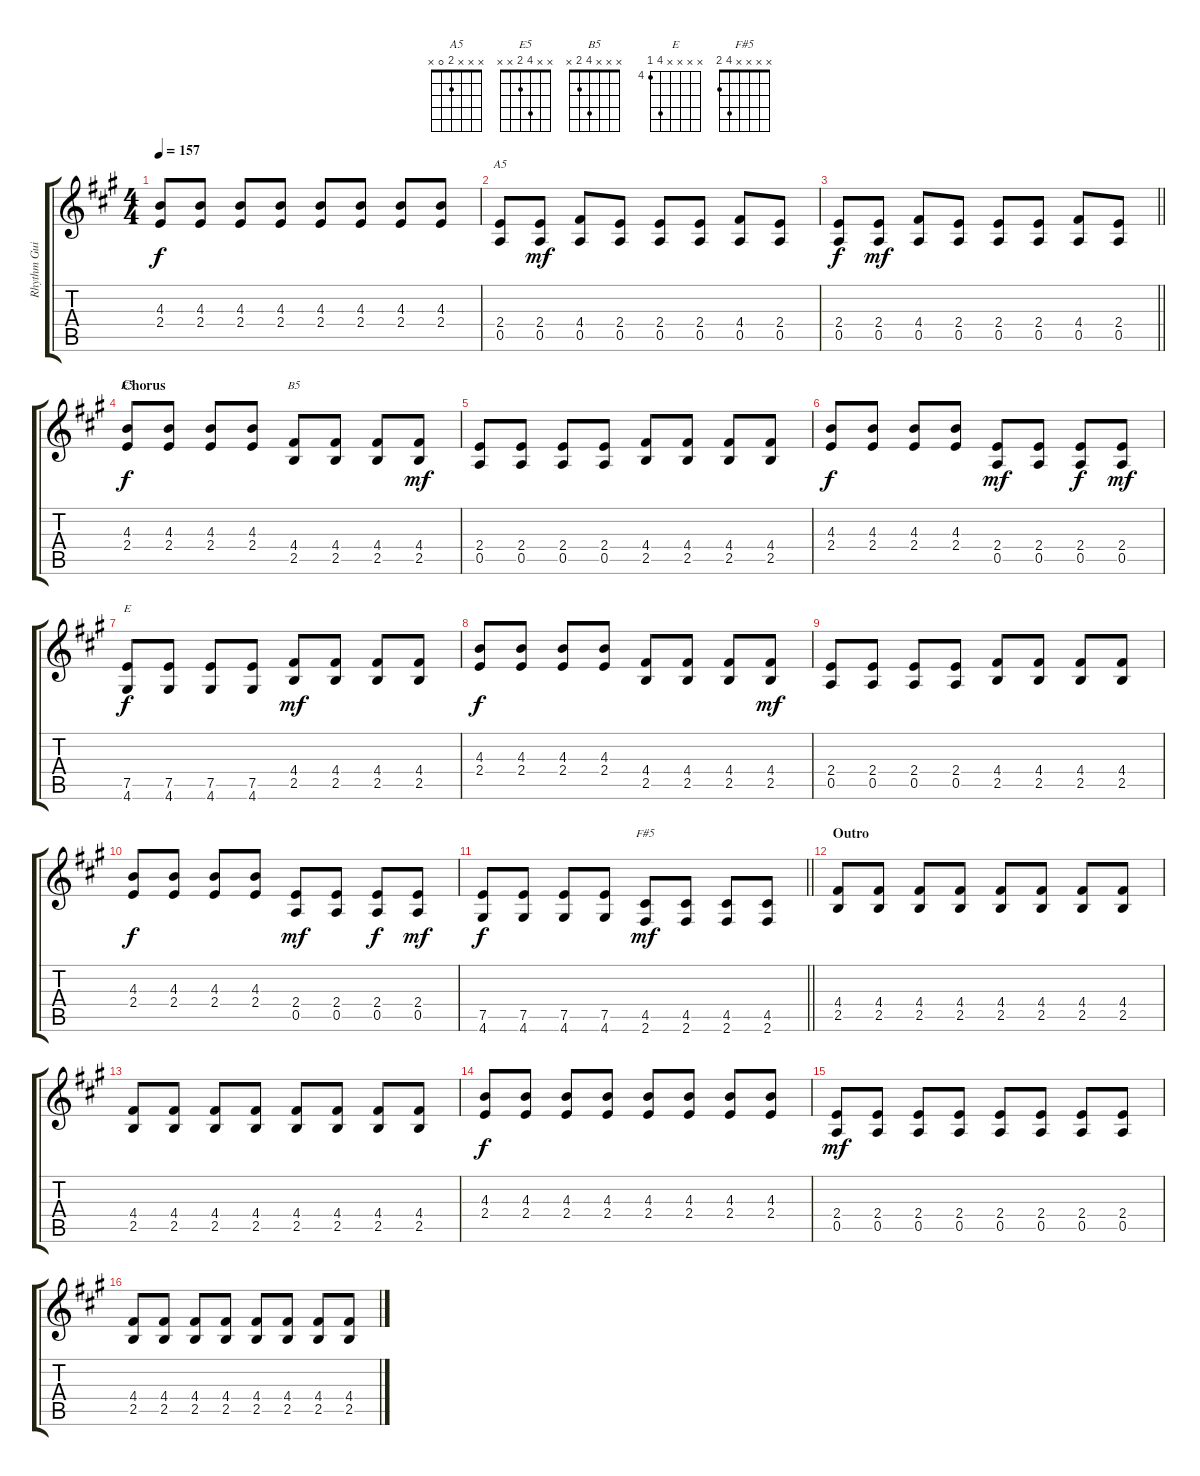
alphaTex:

\track ("Rhythm Guitar" "Rhythm Gui") {instrument electricguitarclean}
\staff {score tabs}
\tuning (E4 B3 G3 D3 A2 E2) {hide}
\chord ("A5" x x x 2 0 x)
\chord ("E5" x x 4 2 x x)
\chord ("B5" x x x 4 2 x)
\chord ("E" x x x x 7 4) {firstfret 4}
\chord ("F#5" x x x x 4 2)
\ts (4 4)
\tempo 157
\clef g2
\ks a
(4.3 2.4).8{dy f} (4.3 2.4).8 (4.3 2.4).8 (4.3 2.4).8 (4.3 2.4).8 (4.3 2.4).8 (4.3 2.4).8 (4.3 2.4).8 |
(2.4 0.5).8{ch "A5"} (2.4 0.5).8{dy mf} (4.4 0.5).8 (2.4 0.5).8 (2.4 0.5).8 (2.4 0.5).8 (4.4 0.5).8 (2.4 0.5).8 |
\barLineRight lightlight
(2.4 0.5).8{dy f} (2.4 0.5).8{dy mf} (4.4 0.5).8 (2.4 0.5).8 (2.4 0.5).8 (2.4 0.5).8 (4.4 0.5).8 (2.4 0.5).8 |
\section ("" "Chorus")
(4.3 2.4).8{ch "E5" dy f} (4.3 2.4).8 (4.3 2.4).8 (4.3 2.4).8 (4.4 2.5).8{ch "B5"} (4.4 2.5).8 (4.4 2.5).8 (4.4 2.5).8{dy mf} |
(2.4 0.5).8 (2.4 0.5).8 (2.4 0.5).8 (2.4 0.5).8 (4.4 2.5).8 (4.4 2.5).8 (4.4 2.5).8 (4.4 2.5).8 |
(4.3 2.4).8{dy f} (4.3 2.4).8 (4.3 2.4).8 (4.3 2.4).8 (2.4 0.5).8{dy mf} (2.4 0.5).8 (2.4 0.5).8{dy f} (2.4 0.5).8{dy mf} |
(7.5 4.6).8{ch "E" dy f} (7.5 4.6).8 (7.5 4.6).8 (7.5 4.6).8 (4.4 2.5).8{dy mf} (4.4 2.5).8 (4.4 2.5).8 (4.4 2.5).8 |
(4.3 2.4).8{dy f} (4.3 2.4).8 (4.3 2.4).8 (4.3 2.4).8 (4.4 2.5).8 (4.4 2.5).8 (4.4 2.5).8 (4.4 2.5).8{dy mf} |
(2.4 0.5).8 (2.4 0.5).8 (2.4 0.5).8 (2.4 0.5).8 (4.4 2.5).8 (4.4 2.5).8 (4.4 2.5).8 (4.4 2.5).8 |
(4.3 2.4).8{dy f} (4.3 2.4).8 (4.3 2.4).8 (4.3 2.4).8 (2.4 0.5).8{dy mf} (2.4 0.5).8 (2.4 0.5).8{dy f} (2.4 0.5).8{dy mf} |
\barLineRight lightlight
(7.5 4.6).8{dy f} (7.5 4.6).8 (7.5 4.6).8 (7.5 4.6).8 (4.5 2.6).8{ch "F#5" dy mf} (4.5 2.6).8 (4.5 2.6).8 (4.5 2.6).8 |
\section ("" "Outro")
(4.4 2.5).8 (4.4 2.5).8 (4.4 2.5).8 (4.4 2.5).8 (4.4 2.5).8 (4.4 2.5).8 (4.4 2.5).8 (4.4 2.5).8 |
(4.4 2.5).8 (4.4 2.5).8 (4.4 2.5).8 (4.4 2.5).8 (4.4 2.5).8 (4.4 2.5).8 (4.4 2.5).8 (4.4 2.5).8 |
(4.3 2.4).8{dy f} (4.3 2.4).8 (4.3 2.4).8 (4.3 2.4).8 (4.3 2.4).8 (4.3 2.4).8 (4.3 2.4).8 (4.3 2.4).8 |
(2.4 0.5).8{dy mf} (2.4 0.5).8 (2.4 0.5).8 (2.4 0.5).8 (2.4 0.5).8 (2.4 0.5).8 (2.4 0.5).8 (2.4 0.5).8 |
(4.4 2.5).8 (4.4 2.5).8 (4.4 2.5).8 (4.4 2.5).8 (4.4 2.5).8 (4.4 2.5).8 (4.4 2.5).8 (4.4 2.5).8
